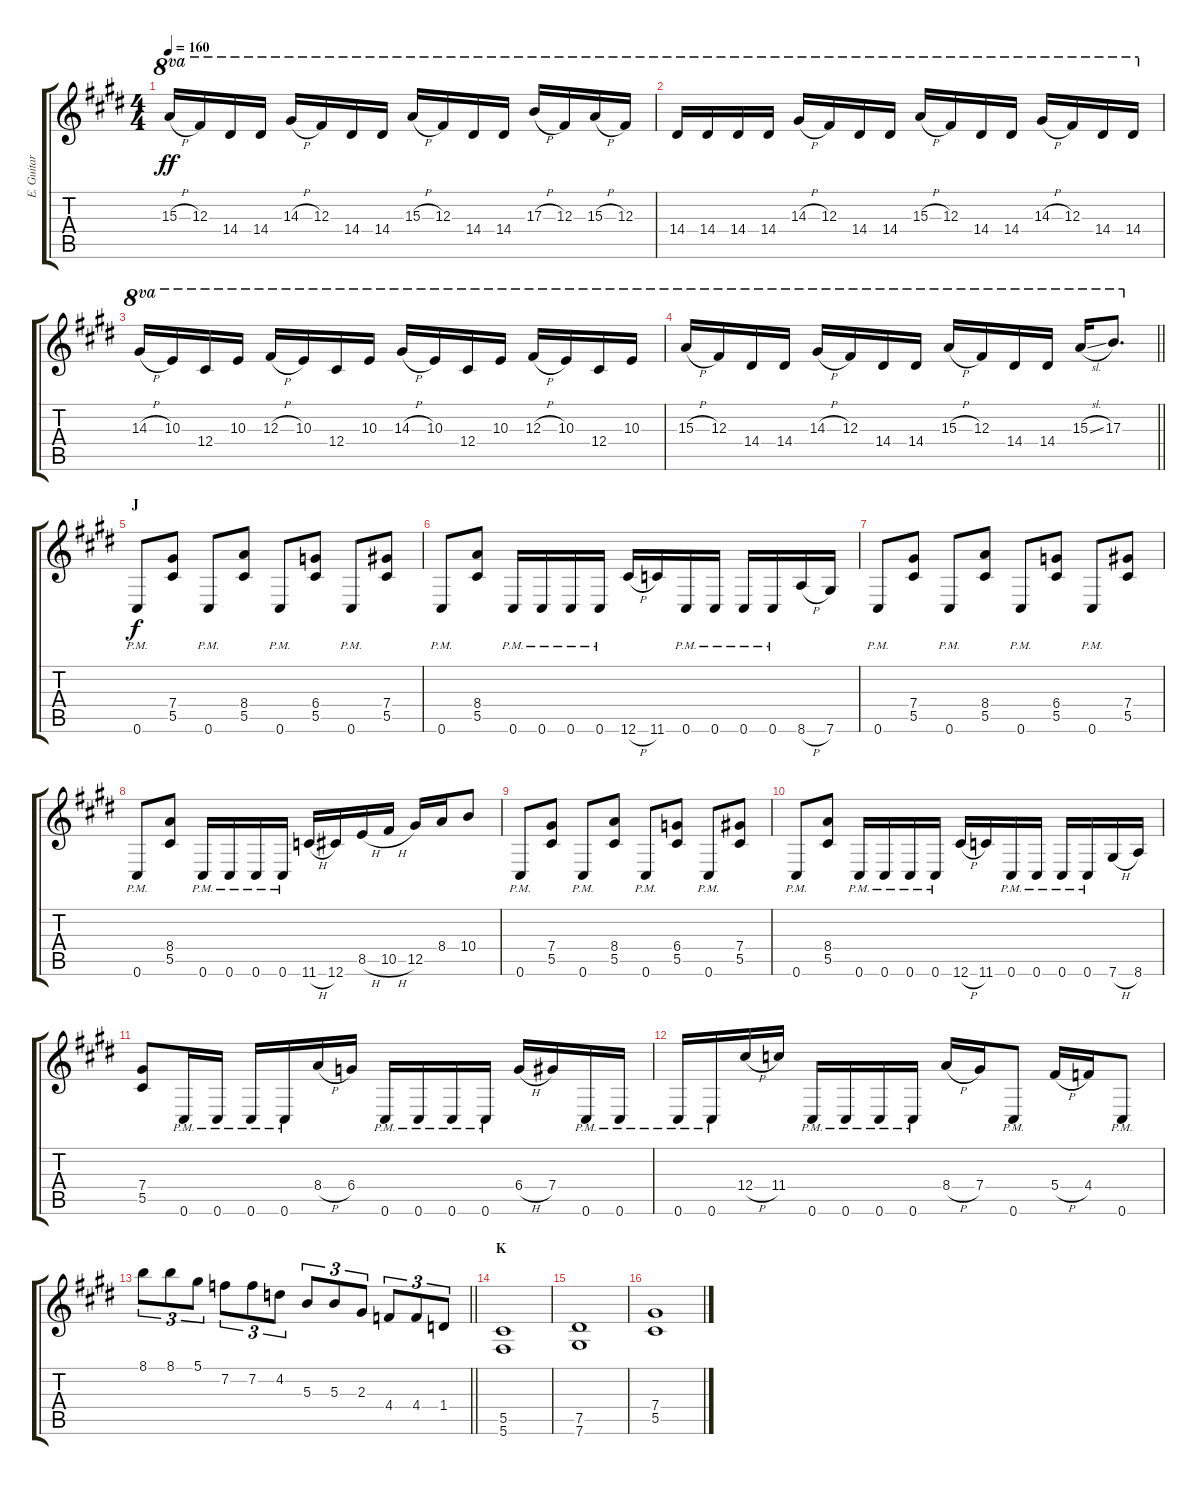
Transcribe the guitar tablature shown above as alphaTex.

\track ("E. Guitar I" "E. Guitar ") {instrument overdrivenguitar}
\staff {score tabs}
\tuning (Eb4 Bb3 Gb3 Db3 Ab2 Db2) {hide}
\ts (4 4)
\tempo 160
\clef g2
\ks e
15.3{h}.16{ot 8va dy ff} 12.3.16{ot 8va} 14.4.16{ot 8va} 14.4.16{ot 8va} 14.3{h}.16{ot 8va} 12.3.16{ot 8va} 14.4.16{ot 8va} 14.4.16{ot 8va} 15.3{h}.16{ot 8va} 12.3.16{ot 8va} 14.4.16{ot 8va} 14.4.16{ot 8va} 17.3{h}.16{ot 8va} 12.3.16{ot 8va} 15.3{h}.16{ot 8va} 12.3.16{ot 8va} |
14.4.16{ot 8va} 14.4.16{ot 8va} 14.4.16{ot 8va} 14.4.16{ot 8va} 14.3{h}.16{ot 8va} 12.3.16{ot 8va} 14.4.16{ot 8va} 14.4.16{ot 8va} 15.3{h}.16{ot 8va} 12.3.16{ot 8va} 14.4.16{ot 8va} 14.4.16{ot 8va} 14.3{h}.16{ot 8va} 12.3.16{ot 8va} 14.4.16{ot 8va} 14.4.16{ot 8va} |
14.3{h}.16{ot 8va} 10.3.16{ot 8va} 12.4.16{ot 8va} 10.3.16{ot 8va} 12.3{h}.16{ot 8va} 10.3.16{ot 8va} 12.4.16{ot 8va} 10.3.16{ot 8va} 14.3{h}.16{ot 8va} 10.3.16{ot 8va} 12.4.16{ot 8va} 10.3.16{ot 8va} 12.3{h}.16{ot 8va} 10.3.16{ot 8va} 12.4.16{ot 8va} 10.3.16{ot 8va} |
\barLineRight lightlight
15.3{h}.16{ot 8va} 12.3.16{ot 8va} 14.4.16{ot 8va} 14.4.16{ot 8va} 14.3{h}.16{ot 8va} 12.3.16{ot 8va} 14.4.16{ot 8va} 14.4.16{ot 8va} 15.3{h}.16{ot 8va} 12.3.16{ot 8va} 14.4.16{ot 8va} 14.4.16{ot 8va} 15.3{sl}.16{ot 8va} 17.3.8{d ot 8va} |
\section ("" "J")
0.6{pm}.8{dy f} (7.4 5.5).8 0.6{pm}.8 (8.4 5.5).8 0.6{pm}.8 (6.4 5.5).8 0.6{pm}.8 (7.4 5.5).8 |
0.6{pm}.8 (8.4 5.5).8 0.6{pm}.16 0.6{pm}.16 0.6{pm}.16 0.6{pm}.16 12.6{h}.16 11.6.16 0.6{pm}.16 0.6{pm}.16 0.6{pm}.16 0.6{pm}.16 8.6{h}.16 7.6.16 |
0.6{pm}.8 (7.4 5.5).8 0.6{pm}.8 (8.4 5.5).8 0.6{pm}.8 (6.4 5.5).8 0.6{pm}.8 (7.4 5.5).8 |
0.6{pm}.8 (8.4 5.5).8 0.6{pm}.16 0.6{pm}.16 0.6{pm}.16 0.6{pm}.16 11.6{h}.16 12.6.16 8.5{h}.16 10.5{h}.16 12.5.16 8.4.16 10.4.8 |
0.6{pm}.8 (7.4 5.5).8 0.6{pm}.8 (8.4 5.5).8 0.6{pm}.8 (6.4 5.5).8 0.6{pm}.8 (7.4 5.5).8 |
0.6{pm}.8 (8.4 5.5).8 0.6{pm}.16 0.6{pm}.16 0.6{pm}.16 0.6{pm}.16 12.6{h}.16 11.6.16 0.6{pm}.16 0.6{pm}.16 0.6{pm}.16 0.6{pm}.16 7.6{h}.16 8.6.16 |
(7.4 5.5).8 0.6{pm}.16 0.6{pm}.16 0.6{pm}.16 0.6{pm}.16 8.4{h}.16 6.4.16 0.6{pm}.16 0.6{pm}.16 0.6{pm}.16 0.6{pm}.16 6.4{h}.16 7.4.16 0.6{pm}.16 0.6{pm}.16 |
0.6{pm}.16 0.6{pm}.16 12.4{h}.16 11.4.16 0.6{pm}.16 0.6{pm}.16 0.6{pm}.16 0.6{pm}.16 8.4{h}.16 7.4.16 0.6{pm}.8 5.4{h}.16 4.4.16 0.6{pm}.8 |
\barLineRight lightlight
8.1.8{tu (3 2)} 8.1.8{tu (3 2)} 5.1.8{tu (3 2)} 7.2.8{tu (3 2)} 7.2.8{tu (3 2)} 4.2.8{tu (3 2)} 5.3.8{tu (3 2)} 5.3.8{tu (3 2)} 2.3.8{tu (3 2)} 4.4.8{tu (3 2)} 4.4.8{tu (3 2)} 1.4.8{tu (3 2)} |
\section ("" "K")
(5.5 5.6).1 |
(7.5 7.6).1 |
(7.4 5.5).1
